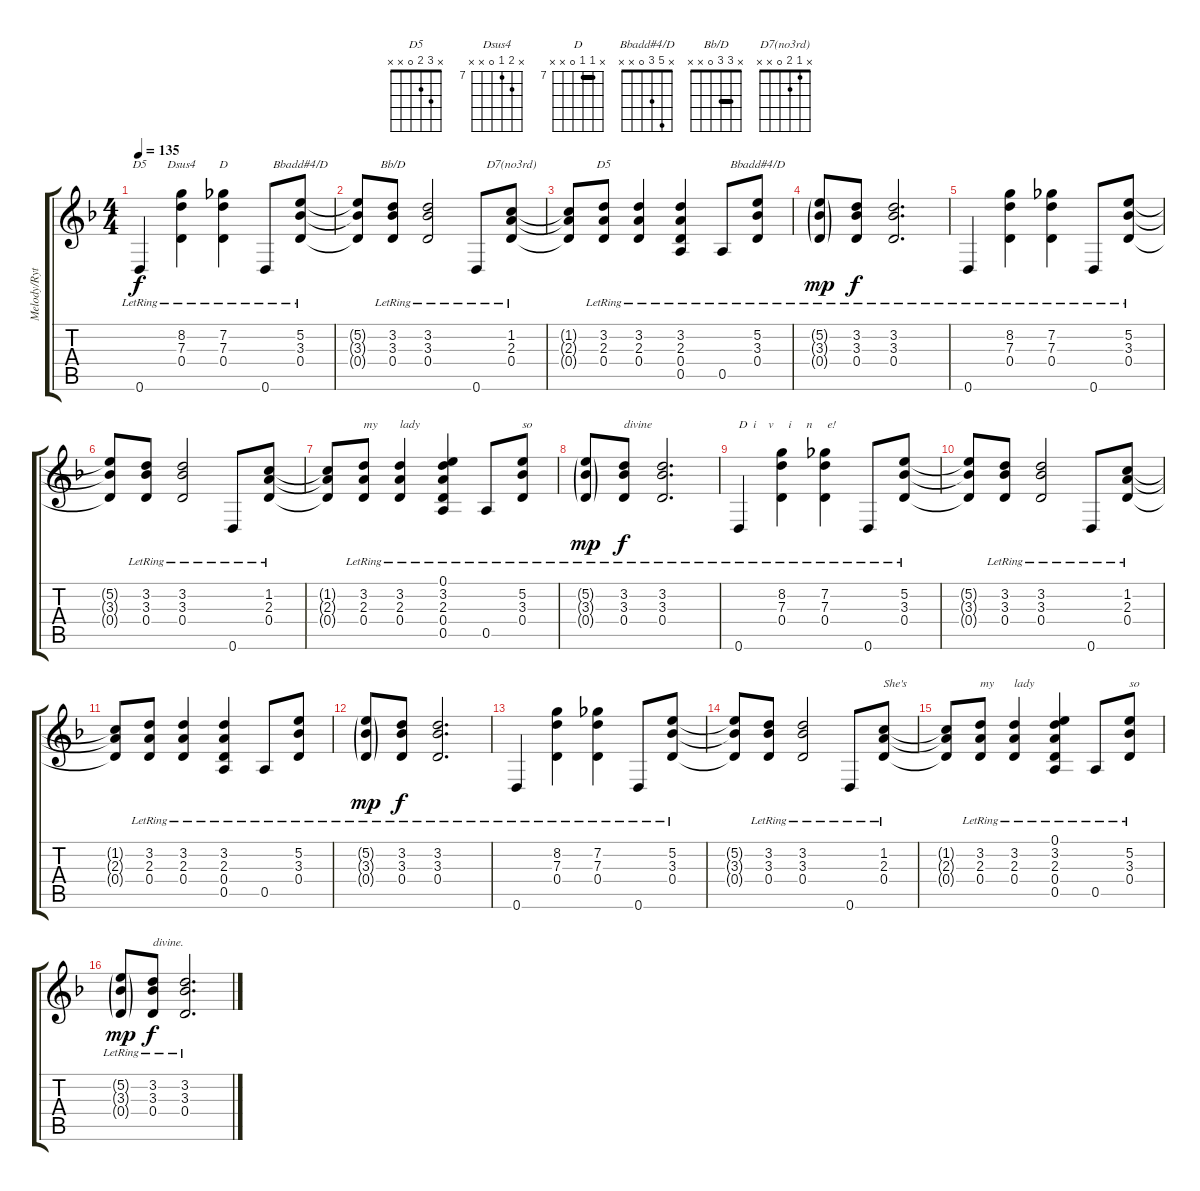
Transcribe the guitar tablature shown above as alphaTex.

\track ("Melody/Rythem #1" "Melody/Ryt") {instrument distortionguitar bank 125}
\staff {score tabs}
\tuning (E4 B3 G3 D3 A2 D2) {hide}
\chord ("D5" x x x x x 0)
\chord ("Dsus4" x 8 7 0 x x) {firstfret 7}
\chord ("D" x 7 7 0 x x) {firstfret 7 barre 7}
\chord ("Bbadd#4/D" 0 3 3 0 x x)
\chord ("Bb/D" x 3 3 0 x x) {barre 3}
\chord ("D7(no3rd)" x 1 2 0 x x)
\chord ("D5" x 3 2 0 x x)
\chord ("Bbadd#4/D" x 5 3 0 x x)
\ts (4 4)
\tempo 135
\clef g2
\ks f
0.6{lr}.4{ch "D5" dy f} (8.2{lr} 7.3{lr} 0.4{lr}).4{ch "Dsus4"} (7.2{lr} 7.3{lr} 0.4{lr}).4{ch "D"} 0.6{lr}.8 (5.2{lr} 3.3{lr} 0.4{lr}).8{ch "Bbadd#4/D"} |
(5.2{t} 3.3{t} 0.4{t}).8 (3.2{lr} 3.3{lr} 0.4{lr}).8{ch "Bb/D"} (3.2{lr} 3.3{lr} 0.4{lr}).2 0.6{lr}.8 (1.2{lr} 2.3{lr} 0.4{lr}).8{ch "D7(no3rd)"} |
(1.2{t} 2.3{t} 0.4{t}).8 (3.2{lr} 2.3{lr} 0.4{lr}).8{ch "D5"} (3.2{lr} 2.3{lr} 0.4{lr}).4 (3.2{lr} 2.3{lr} 0.4{lr} 0.5{lr}).4 0.5{lr}.8 (5.2{lr} 3.3{lr} 0.4{lr}).8{ch "Bbadd#4/D"} |
(5.2{g lr} 3.3{g lr} 0.4{g lr}).8{dy mp} (3.2{lr} 3.3{lr} 0.4{lr}).8{dy f} (3.2{lr} 3.3{lr} 0.4{lr}).2{d} |
0.6{lr}.4 (8.2{lr} 7.3{lr} 0.4{lr}).4 (7.2{lr} 7.3{lr} 0.4{lr}).4 0.6{lr}.8 (5.2{lr} 3.3{lr} 0.4{lr}).8 |
(5.2{t} 3.3{t} 0.4{t}).8 (3.2{lr} 3.3{lr} 0.4{lr}).8 (3.2{lr} 3.3{lr} 0.4{lr}).2 0.6{lr}.8 (1.2{lr} 2.3{lr} 0.4{lr}).8 |
(1.2{t} 2.3{t} 0.4{t}).8 (3.2{lr} 2.3{lr} 0.4{lr}).8{txt "my"} (3.2{lr} 2.3{lr} 0.4{lr}).4{txt "lady"} (0.1{lr} 3.2{lr} 2.3{lr} 0.4{lr} 0.5{lr}).4 0.5{lr}.8 (5.2{lr} 3.3{lr} 0.4{lr}).8{txt "so"} |
(5.2{g lr} 3.3{g lr} 0.4{g lr}).8{dy mp} (3.2{lr} 3.3{lr} 0.4{lr}).8{txt "divine" dy f} (3.2{lr} 3.3{lr} 0.4{lr}).2{d} |
0.6{lr}.4{txt "D  i    v     i     n     e!"} (8.2{lr} 7.3{lr} 0.4{lr}).4 (7.2{lr} 7.3{lr} 0.4{lr}).4 0.6{lr}.8 (5.2{lr} 3.3{lr} 0.4{lr}).8 |
(5.2{t} 3.3{t} 0.4{t}).8 (3.2{lr} 3.3{lr} 0.4{lr}).8 (3.2{lr} 3.3{lr} 0.4{lr}).2 0.6{lr}.8 (1.2{lr} 2.3{lr} 0.4{lr}).8 |
(1.2{t} 2.3{t} 0.4{t}).8 (3.2{lr} 2.3{lr} 0.4{lr}).8 (3.2{lr} 2.3{lr} 0.4{lr}).4 (3.2{lr} 2.3{lr} 0.4{lr} 0.5{lr}).4 0.5{lr}.8 (5.2{lr} 3.3{lr} 0.4{lr}).8 |
(5.2{g lr} 3.3{g lr} 0.4{g lr}).8{dy mp} (3.2{lr} 3.3{lr} 0.4{lr}).8{dy f} (3.2{lr} 3.3{lr} 0.4{lr}).2{d} |
0.6{lr}.4 (8.2{lr} 7.3{lr} 0.4{lr}).4 (7.2{lr} 7.3{lr} 0.4{lr}).4 0.6{lr}.8 (5.2{lr} 3.3{lr} 0.4{lr}).8 |
(5.2{t} 3.3{t} 0.4{t}).8 (3.2{lr} 3.3{lr} 0.4{lr}).8 (3.2{lr} 3.3{lr} 0.4{lr}).2 0.6{lr}.8 (1.2{lr} 2.3{lr} 0.4{lr}).8{txt "She's"} |
(1.2{t} 2.3{t} 0.4{t}).8 (3.2{lr} 2.3{lr} 0.4{lr}).8{txt "my"} (3.2{lr} 2.3{lr} 0.4{lr}).4{txt "lady"} (0.1{lr} 3.2{lr} 2.3{lr} 0.4{lr} 0.5{lr}).4 0.5{lr}.8 (5.2{lr} 3.3{lr} 0.4{lr}).8{txt "so"} |
(5.2{g lr} 3.3{g lr} 0.4{g lr}).8{dy mp} (3.2{lr} 3.3{lr} 0.4{lr}).8{txt "divine." dy f} (3.2{lr} 3.3{lr} 0.4{lr}).2{d}
